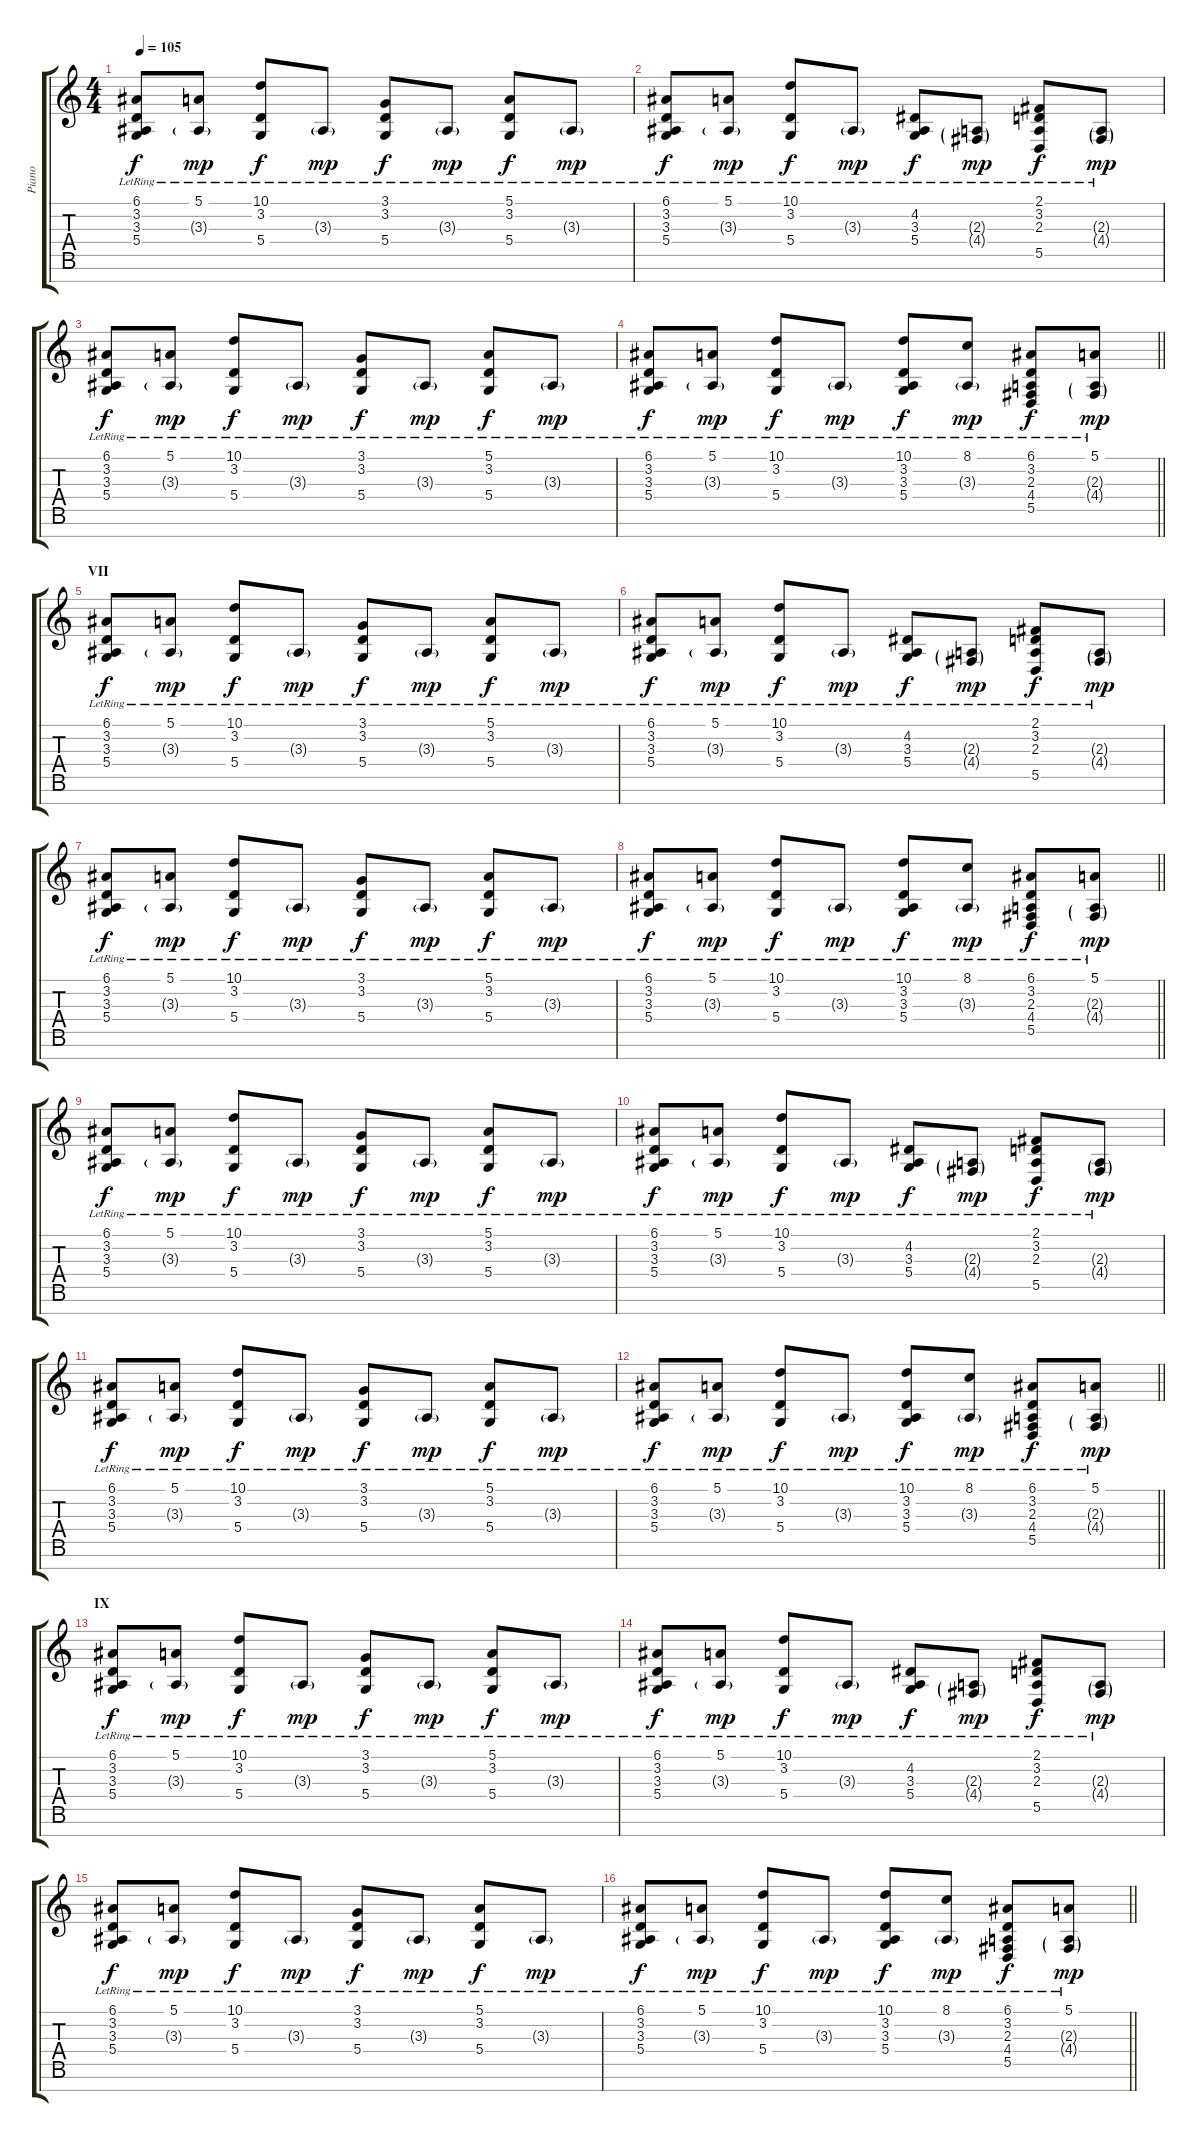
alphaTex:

\track ("Piano" "Piano") {instrument acousticgrandpiano}
\staff {score tabs}
\tuning (E4 B3 G3 D3 A2 E2 B1) {hide}
\ts (4 4)
\tempo 105
\clef g2
\ks c
(6.1{lr} 3.2{lr} 3.3{lr} 5.4{lr}).8{dy f} (5.1{lr} 3.3{g lr}).8{dy mp} (10.1{lr} 3.2{lr} 5.4{lr}).8{dy f} 3.3{g lr}.8{dy mp} (3.1{lr} 3.2{lr} 5.4{lr}).8{dy f} 3.3{g lr}.8{dy mp} (5.1{lr} 3.2{lr} 5.4{lr}).8{dy f} 3.3{g lr}.8{dy mp} |
(6.1{lr} 3.2{lr} 3.3{lr} 5.4{lr}).8{dy f} (5.1 3.3{g lr}).8{dy mp} (10.1{lr} 3.2{lr} 5.4{lr}).8{dy f} 3.3{g lr}.8{dy mp} (4.2{lr} 3.3{lr} 5.4{lr}).8{dy f} (2.3{g lr} 4.4{g lr}).8{dy mp} (2.1{lr} 3.2{lr} 2.3{lr} 5.5{lr}).8{dy f} (2.3{g lr} 4.4{g lr}).8{dy mp} |
(6.1{lr} 3.2{lr} 3.3{lr} 5.4{lr}).8{dy f} (5.1{lr} 3.3{g lr}).8{dy mp} (10.1{lr} 3.2{lr} 5.4{lr}).8{dy f} 3.3{g lr}.8{dy mp} (3.1{lr} 3.2{lr} 5.4{lr}).8{dy f} 3.3{g lr}.8{dy mp} (5.1{lr} 3.2{lr} 5.4{lr}).8{dy f} 3.3{g lr}.8{dy mp} |
\barLineRight lightlight
(6.1{lr} 3.2 3.3 5.4{lr}).8{dy f} (5.1{lr} 3.3{g lr}).8{dy mp} (10.1{lr} 3.2 5.4{lr}).8{dy f} 3.3{g lr}.8{dy mp} (10.1{lr} 3.2 3.3 5.4{lr}).8{dy f} (8.1{lr} 3.3{g lr}).8{dy mp} (6.1{lr} 3.2 2.3 4.4 5.5{lr}).8{dy f} (5.1{lr} 2.3{g} 4.4{g lr}).8{dy mp} |
\section ("" "VII")
(6.1{lr} 3.2{lr} 3.3{lr} 5.4{lr}).8{dy f} (5.1{lr} 3.3{g lr}).8{dy mp} (10.1{lr} 3.2{lr} 5.4{lr}).8{dy f} 3.3{g lr}.8{dy mp} (3.1{lr} 3.2{lr} 5.4{lr}).8{dy f} 3.3{g lr}.8{dy mp} (5.1{lr} 3.2{lr} 5.4{lr}).8{dy f} 3.3{g lr}.8{dy mp} |
(6.1{lr} 3.2{lr} 3.3{lr} 5.4{lr}).8{dy f} (5.1 3.3{g lr}).8{dy mp} (10.1{lr} 3.2{lr} 5.4{lr}).8{dy f} 3.3{g lr}.8{dy mp} (4.2{lr} 3.3{lr} 5.4{lr}).8{dy f} (2.3{g lr} 4.4{g lr}).8{dy mp} (2.1{lr} 3.2{lr} 2.3{lr} 5.5{lr}).8{dy f} (2.3{g lr} 4.4{g lr}).8{dy mp} |
(6.1{lr} 3.2{lr} 3.3{lr} 5.4{lr}).8{dy f} (5.1{lr} 3.3{g lr}).8{dy mp} (10.1{lr} 3.2{lr} 5.4{lr}).8{dy f} 3.3{g lr}.8{dy mp} (3.1{lr} 3.2{lr} 5.4{lr}).8{dy f} 3.3{g lr}.8{dy mp} (5.1{lr} 3.2{lr} 5.4{lr}).8{dy f} 3.3{g lr}.8{dy mp} |
\barLineRight lightlight
(6.1{lr} 3.2 3.3 5.4{lr}).8{dy f} (5.1{lr} 3.3{g lr}).8{dy mp} (10.1{lr} 3.2 5.4{lr}).8{dy f} 3.3{g lr}.8{dy mp} (10.1{lr} 3.2 3.3 5.4{lr}).8{dy f} (8.1{lr} 3.3{g lr}).8{dy mp} (6.1{lr} 3.2 2.3 4.4 5.5{lr}).8{dy f} (5.1{lr} 2.3{g} 4.4{g lr}).8{dy mp} |
(6.1{lr} 3.2{lr} 3.3{lr} 5.4{lr}).8{dy f} (5.1{lr} 3.3{g lr}).8{dy mp} (10.1{lr} 3.2{lr} 5.4{lr}).8{dy f} 3.3{g lr}.8{dy mp} (3.1{lr} 3.2{lr} 5.4{lr}).8{dy f} 3.3{g lr}.8{dy mp} (5.1{lr} 3.2{lr} 5.4{lr}).8{dy f} 3.3{g lr}.8{dy mp} |
(6.1{lr} 3.2{lr} 3.3{lr} 5.4{lr}).8{dy f} (5.1 3.3{g lr}).8{dy mp} (10.1{lr} 3.2{lr} 5.4{lr}).8{dy f} 3.3{g lr}.8{dy mp} (4.2{lr} 3.3{lr} 5.4{lr}).8{dy f} (2.3{g lr} 4.4{g lr}).8{dy mp} (2.1{lr} 3.2{lr} 2.3{lr} 5.5{lr}).8{dy f} (2.3{g lr} 4.4{g lr}).8{dy mp} |
(6.1{lr} 3.2{lr} 3.3{lr} 5.4{lr}).8{dy f} (5.1{lr} 3.3{g lr}).8{dy mp} (10.1{lr} 3.2{lr} 5.4{lr}).8{dy f} 3.3{g lr}.8{dy mp} (3.1{lr} 3.2{lr} 5.4{lr}).8{dy f} 3.3{g lr}.8{dy mp} (5.1{lr} 3.2{lr} 5.4{lr}).8{dy f} 3.3{g lr}.8{dy mp} |
\barLineRight lightlight
(6.1{lr} 3.2 3.3 5.4{lr}).8{dy f} (5.1{lr} 3.3{g lr}).8{dy mp} (10.1{lr} 3.2 5.4{lr}).8{dy f} 3.3{g lr}.8{dy mp} (10.1{lr} 3.2 3.3 5.4{lr}).8{dy f} (8.1{lr} 3.3{g lr}).8{dy mp} (6.1{lr} 3.2 2.3 4.4 5.5{lr}).8{dy f} (5.1{lr} 2.3{g} 4.4{g lr}).8{dy mp} |
\section ("" "IX")
(6.1{lr} 3.2{lr} 3.3{lr} 5.4{lr}).8{dy f} (5.1{lr} 3.3{g lr}).8{dy mp} (10.1{lr} 3.2{lr} 5.4{lr}).8{dy f} 3.3{g lr}.8{dy mp} (3.1{lr} 3.2{lr} 5.4{lr}).8{dy f} 3.3{g lr}.8{dy mp} (5.1{lr} 3.2{lr} 5.4{lr}).8{dy f} 3.3{g lr}.8{dy mp} |
(6.1{lr} 3.2{lr} 3.3{lr} 5.4{lr}).8{dy f} (5.1 3.3{g lr}).8{dy mp} (10.1{lr} 3.2{lr} 5.4{lr}).8{dy f} 3.3{g lr}.8{dy mp} (4.2{lr} 3.3{lr} 5.4{lr}).8{dy f} (2.3{g lr} 4.4{g lr}).8{dy mp} (2.1{lr} 3.2{lr} 2.3{lr} 5.5{lr}).8{dy f} (2.3{g lr} 4.4{g lr}).8{dy mp} |
(6.1{lr} 3.2{lr} 3.3{lr} 5.4{lr}).8{dy f} (5.1{lr} 3.3{g lr}).8{dy mp} (10.1{lr} 3.2{lr} 5.4{lr}).8{dy f} 3.3{g lr}.8{dy mp} (3.1{lr} 3.2{lr} 5.4{lr}).8{dy f} 3.3{g lr}.8{dy mp} (5.1{lr} 3.2{lr} 5.4{lr}).8{dy f} 3.3{g lr}.8{dy mp} |
\barLineRight lightlight
(6.1{lr} 3.2 3.3 5.4{lr}).8{dy f} (5.1{lr} 3.3{g lr}).8{dy mp} (10.1{lr} 3.2 5.4{lr}).8{dy f} 3.3{g lr}.8{dy mp} (10.1{lr} 3.2 3.3 5.4{lr}).8{dy f} (8.1{lr} 3.3{g lr}).8{dy mp} (6.1{lr} 3.2 2.3 4.4 5.5{lr}).8{dy f} (5.1{lr} 2.3{g} 4.4{g lr}).8{dy mp}
